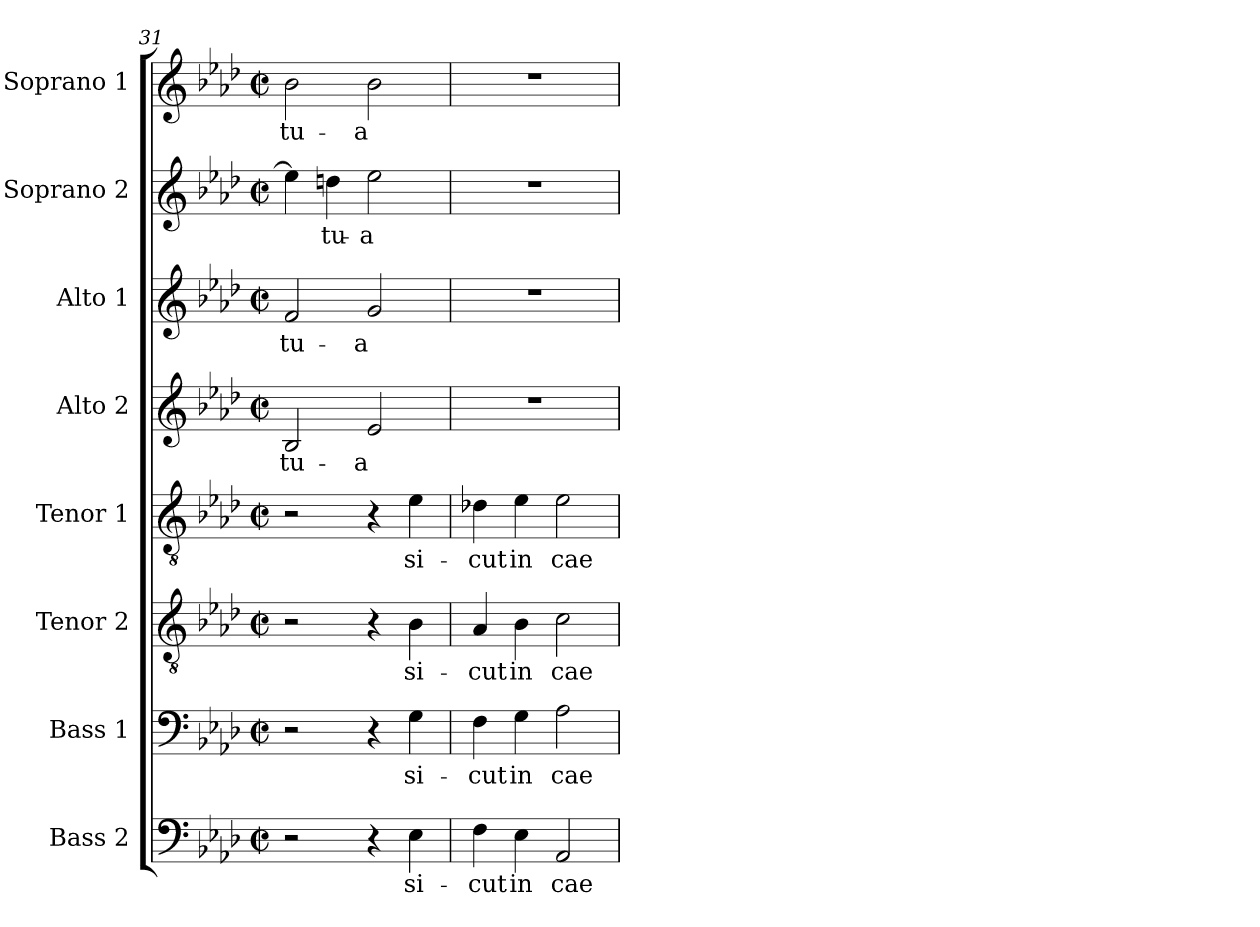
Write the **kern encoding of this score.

**kern	**text	**kern	**text	**kern	**text	**kern	**text	**kern	**text	**kern	**text	**kern	**text	**kern	**text
*part8	*part8	*part7	*part7	*part6	*part6	*part5	*part5	*part4	*part4	*part3	*part3	*part2	*part2	*part1	*part1
*staff8	*staff8	*staff7	*staff7	*staff6	*staff6	*staff5	*staff5	*staff4	*staff4	*staff3	*staff3	*staff2	*staff2	*staff1	*staff1
*I"Bass 2	*	*I"Bass 1	*	*I"Tenor 2	*	*I"Tenor 1	*	*I"Alto 2	*	*I"Alto 1	*	*I"Soprano 2	*	*I"Soprano 1	*
*I'B.2	*	*I'B.1	*	*I'T.2	*	*I'T.1	*	*I'A.2	*	*I'A.1	*	*I'S.2	*	*I'S.1	*
!!LO:PB:g=z
*clefF4	*	*clefF4	*	*clefGv2	*	*clefGv2	*	*clefG2	*	*clefG2	*	*clefG2	*	*clefG2	*
*	*	*	*	*ITrd7c12	*	*ITrd7c12	*	*	*	*	*	*	*	*	*
*k[b-e-a-d-]	*	*k[b-e-a-d-]	*	*k[b-e-a-d-]	*	*k[b-e-a-d-]	*	*k[b-e-a-d-]	*	*k[b-e-a-d-]	*	*k[b-e-a-d-]	*	*k[b-e-a-d-]	*
*A-:	*	*A-:	*	*A-:	*	*A-:	*	*A-:	*	*A-:	*	*A-:	*	*A-:	*
*M2/2	*	*M2/2	*	*M2/2	*	*M2/2	*	*M2/2	*	*M2/2	*	*M2/2	*	*M2/2	*
*met(c|)	*	*met(c|)	*	*met(c|)	*	*met(c|)	*	*met(c|)	*	*met(c|)	*	*met(c|)	*	*met(c|)	*
=31	=31	=31	=31	=31	=31	=31	=31	=31	=31	=31	=31	=31	=31	=31	=31
!	!	!	!	!	!	!	!	!	!LO:LY:b:color=#000000	!	!	!	!	!	!
!	!	!	!	!	!	!	!	!	!	!	!LO:LY:b:color=#000000	!	!	!	!
!	!	!	!	!	!	!	!	!	!	!	!	!	!	!	!LO:LY:b:color=#000000
2r	.	2r	.	2r	.	2r	.	2B-i/	tu-	2fi/	tu-	4ee-i\]	.	2b-i\	tu-
!	!	!	!	!	!	!	!	!	!	!	!	!	!LO:LY:b:color=#000000	!	!
.	.	.	.	.	.	.	.	.	.	.	.	4ddni\	tu-	.	.
!	!	!	!	!	!	!	!	!	!LO:LY:b:color=#000000	!	!	!	!	!	!
!	!	!	!	!	!	!	!	!	!	!	!LO:LY:b:color=#000000	!	!	!	!
!	!	!	!	!	!	!	!	!	!	!	!	!	!LO:LY:b:color=#000000	!	!
!	!	!	!	!	!	!	!	!	!	!	!	!	!	!	!LO:LY:b:color=#000000
4r	.	4r	.	4r	.	4r	.	2e-i/	-a	2gi/	-a	2ee-i\	-a	2b-i\	-a
!	!LO:LY:b:color=#000000	!	!	!	!	!	!	!	!	!	!	!	!	!	!
!	!	!	!LO:LY:b:color=#000000	!	!	!	!	!	!	!	!	!	!	!	!
!	!	!	!	!	!LO:LY:b:color=#000000	!	!	!	!	!	!	!	!	!	!
!	!	!	!	!	!	!	!LO:LY:b:color=#000000	!	!	!	!	!	!	!	!
4E-i\	si-	4Gi\	si-	4BB-i\	si-	4E-i\	si-	.	.	.	.	.	.	.	.
=32	=32	=32	=32	=32	=32	=32	=32	=32	=32	=32	=32	=32	=32	=32	=32
!	!LO:LY:b:color=#000000	!	!	!	!	!	!	!	!	!	!	!	!	!	!
!	!	!	!LO:LY:b:color=#000000	!	!	!	!	!	!	!	!	!	!	!	!
!	!	!	!	!	!LO:LY:b:color=#000000	!	!	!	!	!	!	!	!	!	!
!	!	!	!	!	!	!	!LO:LY:b:color=#000000	!	!	!	!	!	!	!	!
4Fi\	-cut	4Fi\	-cut	4AA-i/	-cut	4D-Xi\	-cut	1r	.	1r	.	1r	.	1r	.
!	!LO:LY:b:color=#000000	!	!	!	!	!	!	!	!	!	!	!	!	!	!
!	!	!	!LO:LY:b:color=#000000	!	!	!	!	!	!	!	!	!	!	!	!
!	!	!	!	!	!LO:LY:b:color=#000000	!	!	!	!	!	!	!	!	!	!
!	!	!	!	!	!	!	!LO:LY:b:color=#000000	!	!	!	!	!	!	!	!
4E-i\	in	4Gi\	in	4BB-i\	in	4E-i\	in	.	.	.	.	.	.	.	.
!	!LO:LY:b:color=#000000	!	!	!	!	!	!	!	!	!	!	!	!	!	!
!	!	!	!LO:LY:b:color=#000000	!	!	!	!	!	!	!	!	!	!	!	!
!	!	!	!	!	!LO:LY:b:color=#000000	!	!	!	!	!	!	!	!	!	!
!	!	!	!	!	!	!	!LO:LY:b:color=#000000	!	!	!	!	!	!	!	!
2AA-i/	cae-	2A-i\	cae-	2Ci\	cae-	2E-i\	cae-	.	.	.	.	.	.	.	.
=	=	=	=	=	=	=	=	=	=	=	=	=	=	=	=
*-	*-	*-	*-	*-	*-	*-	*-	*-	*-	*-	*-	*-	*-	*-	*-
